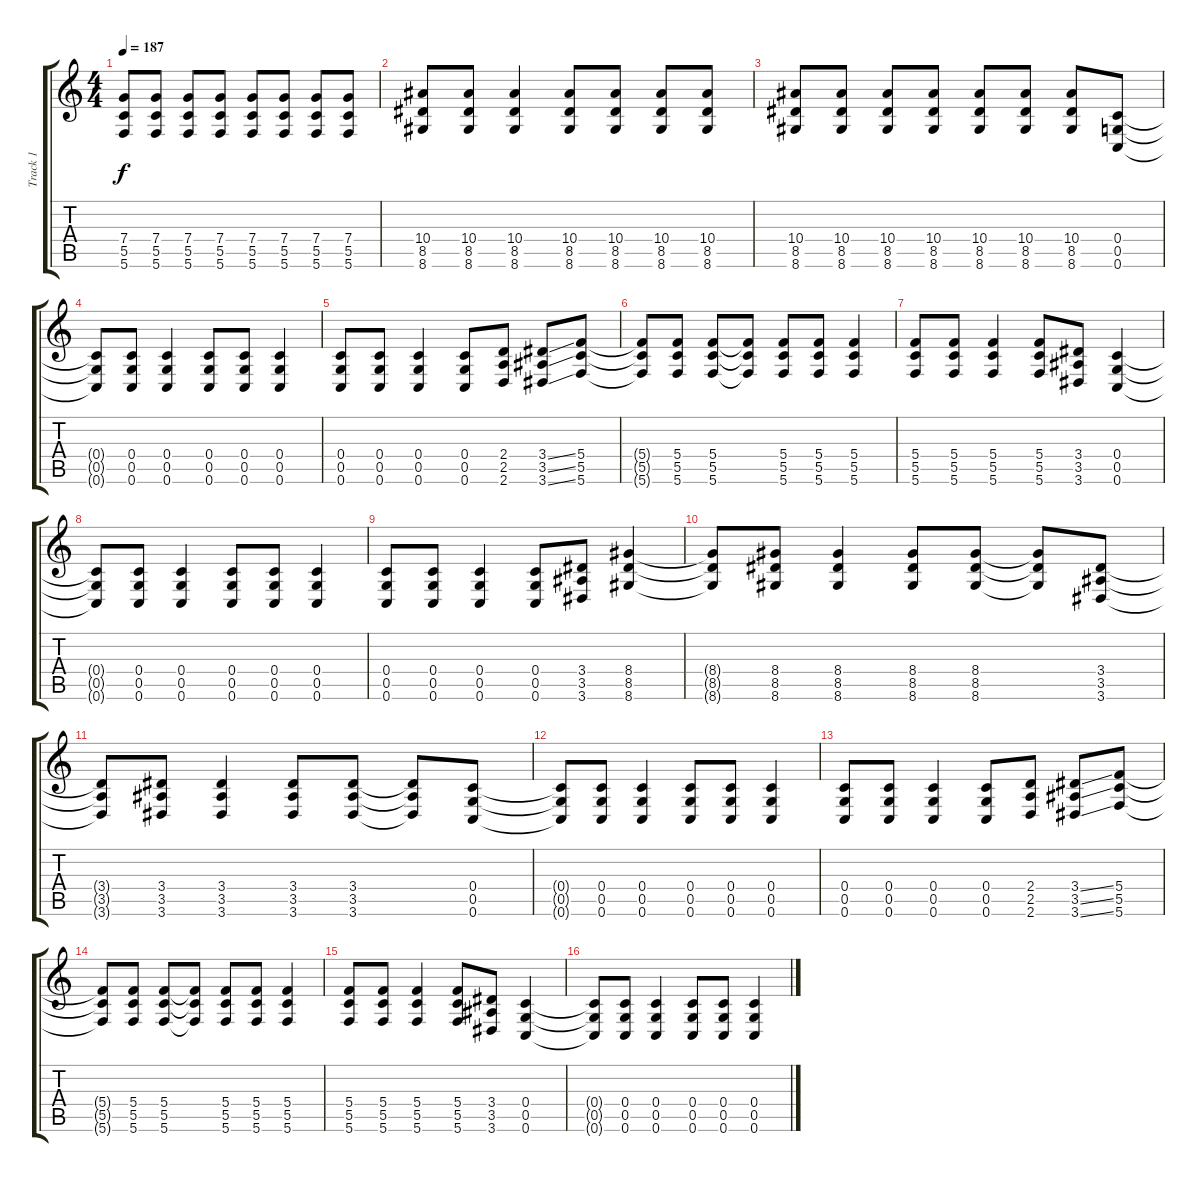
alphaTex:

\track ("Track 1" "Track 1") {instrument distortionguitar}
\staff {score tabs}
\tuning (D4 A3 F3 C3 G2 C2) {hide}
\ts (4 4)
\tempo 187
\clef g2
\ks c
(7.4 5.5 5.6).8{dy f} (7.4 5.5 5.6).8 (7.4 5.5 5.6).8 (7.4 5.5 5.6).8 (7.4 5.5 5.6).8 (7.4 5.5 5.6).8 (7.4 5.5 5.6).8 (7.4 5.5 5.6).8 |
(10.4 8.5 8.6).8 (10.4 8.5 8.6).8 (10.4 8.5 8.6).4 (10.4 8.5 8.6).8 (10.4 8.5 8.6).8 (10.4 8.5 8.6).8 (10.4 8.5 8.6).8 |
(10.4 8.5 8.6).8 (10.4 8.5 8.6).8 (10.4 8.5 8.6).8 (10.4 8.5 8.6).8 (10.4 8.5 8.6).8 (10.4 8.5 8.6).8 (10.4 8.5 8.6).8 (0.4 0.5 0.6).8 |
(0.4{t} 0.5{t} 0.6{t}).8 (0.4 0.5 0.6).8 (0.4 0.5 0.6).4 (0.4 0.5 0.6).8 (0.4 0.5 0.6).8 (0.4 0.5 0.6).4 |
(0.4 0.5 0.6).8 (0.4 0.5 0.6).8 (0.4 0.5 0.6).4 (0.4 0.5 0.6).8 (2.4 2.5 2.6).8 (3.4{ss} 3.5{ss} 3.6{ss}).8 (5.4 5.5 5.6).8 |
(5.4{t} 5.5{t} 5.6{t}).8 (5.4 5.5 5.6).8 (5.4 5.5 5.6).8 (5.4{t} 5.5{t} 5.6{t}).8 (5.4 5.5 5.6).8 (5.4 5.5 5.6).8 (5.4 5.5 5.6).4 |
(5.4 5.5 5.6).8 (5.4 5.5 5.6).8 (5.4 5.5 5.6).4 (5.4 5.5 5.6).8 (3.4 3.5 3.6).8 (0.4 0.5 0.6).4 |
(0.4{t} 0.5{t} 0.6{t}).8 (0.4 0.5 0.6).8 (0.4 0.5 0.6).4 (0.4 0.5 0.6).8 (0.4 0.5 0.6).8 (0.4 0.5 0.6).4 |
(0.4 0.5 0.6).8 (0.4 0.5 0.6).8 (0.4 0.5 0.6).4 (0.4 0.5 0.6).8 (3.4 3.5 3.6).8 (8.4 8.5 8.6).4 |
(8.4{t} 8.5{t} 8.6{t}).8 (8.4 8.5 8.6).8 (8.4 8.5 8.6).4 (8.4 8.5 8.6).8 (8.4 8.5 8.6).8 (8.4{t} 8.5{t} 8.6{t}).8 (3.4 3.5 3.6).8 |
(3.4{t} 3.5{t} 3.6{t}).8 (3.4 3.5 3.6).8 (3.4 3.5 3.6).4 (3.4 3.5 3.6).8 (3.4 3.5 3.6).8 (3.4{t} 3.5{t} 3.6{t}).8 (0.4 0.5 0.6).8 |
(0.4{t} 0.5{t} 0.6{t}).8 (0.4 0.5 0.6).8 (0.4 0.5 0.6).4 (0.4 0.5 0.6).8 (0.4 0.5 0.6).8 (0.4 0.5 0.6).4 |
(0.4 0.5 0.6).8 (0.4 0.5 0.6).8 (0.4 0.5 0.6).4 (0.4 0.5 0.6).8 (2.4 2.5 2.6).8 (3.4{ss} 3.5{ss} 3.6{ss}).8 (5.4 5.5 5.6).8 |
(5.4{t} 5.5{t} 5.6{t}).8 (5.4 5.5 5.6).8 (5.4 5.5 5.6).8 (5.4{t} 5.5{t} 5.6{t}).8 (5.4 5.5 5.6).8 (5.4 5.5 5.6).8 (5.4 5.5 5.6).4 |
(5.4 5.5 5.6).8 (5.4 5.5 5.6).8 (5.4 5.5 5.6).4 (5.4 5.5 5.6).8 (3.4 3.5 3.6).8 (0.4 0.5 0.6).4 |
(0.4{t} 0.5{t} 0.6{t}).8 (0.4 0.5 0.6).8 (0.4 0.5 0.6).4 (0.4 0.5 0.6).8 (0.4 0.5 0.6).8 (0.4 0.5 0.6).4
